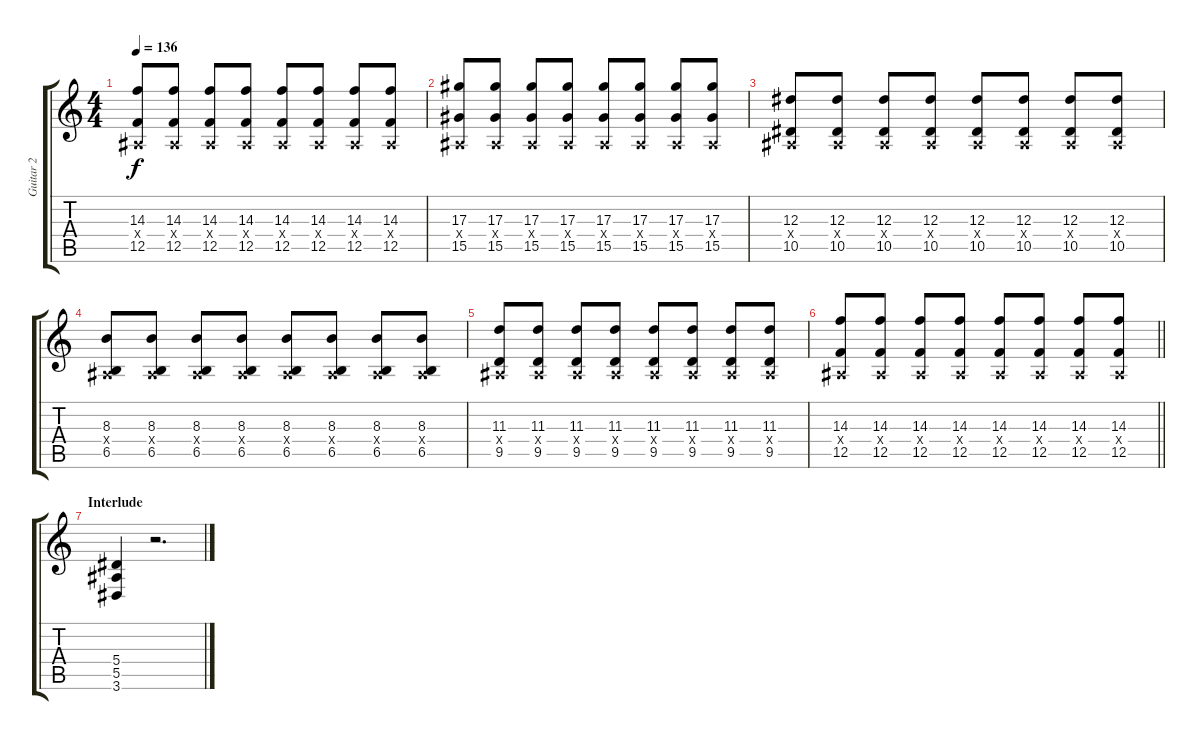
\track ("Guitar 2" "Guitar 2") {instrument distortionguitar}
\staff {score tabs}
\tuning (C4 G3 Eb3 Bb2 F2 C2) {hide}
\ts (4 4)
\tempo 136
\clef g2
\ks c
(14.3 0.4{x} 12.5).8{dy f} (14.3 0.4{x} 12.5).8 (14.3 0.4{x} 12.5).8 (14.3 0.4{x} 12.5).8 (14.3 0.4{x} 12.5).8 (14.3 0.4{x} 12.5).8 (14.3 0.4{x} 12.5).8 (14.3 0.4{x} 12.5).8 |
(17.3 0.4{x} 15.5).8 (17.3 0.4{x} 15.5).8 (17.3 0.4{x} 15.5).8 (17.3 0.4{x} 15.5).8 (17.3 0.4{x} 15.5).8 (17.3 0.4{x} 15.5).8 (17.3 0.4{x} 15.5).8 (17.3 0.4{x} 15.5).8 |
(12.3 0.4{x} 10.5).8 (12.3 0.4{x} 10.5).8 (12.3 0.4{x} 10.5).8 (12.3 0.4{x} 10.5).8 (12.3 0.4{x} 10.5).8 (12.3 0.4{x} 10.5).8 (12.3 0.4{x} 10.5).8 (12.3 0.4{x} 10.5).8 |
(8.3 0.4{x} 6.5).8 (8.3 0.4{x} 6.5).8 (8.3 0.4{x} 6.5).8 (8.3 0.4{x} 6.5).8 (8.3 0.4{x} 6.5).8 (8.3 0.4{x} 6.5).8 (8.3 0.4{x} 6.5).8 (8.3 0.4{x} 6.5).8 |
(11.3 0.4{x} 9.5).8 (11.3 0.4{x} 9.5).8 (11.3 0.4{x} 9.5).8 (11.3 0.4{x} 9.5).8 (11.3 0.4{x} 9.5).8 (11.3 0.4{x} 9.5).8 (11.3 0.4{x} 9.5).8 (11.3 0.4{x} 9.5).8 |
\barLineRight lightlight
(14.3 0.4{x} 12.5).8 (14.3 0.4{x} 12.5).8 (14.3 0.4{x} 12.5).8 (14.3 0.4{x} 12.5).8 (14.3 0.4{x} 12.5).8 (14.3 0.4{x} 12.5).8 (14.3 0.4{x} 12.5).8 (14.3 0.4{x} 12.5).8 |
\section ("" "Interlude")
(5.4 5.5 3.6).4{balance 8} r.2{d}
